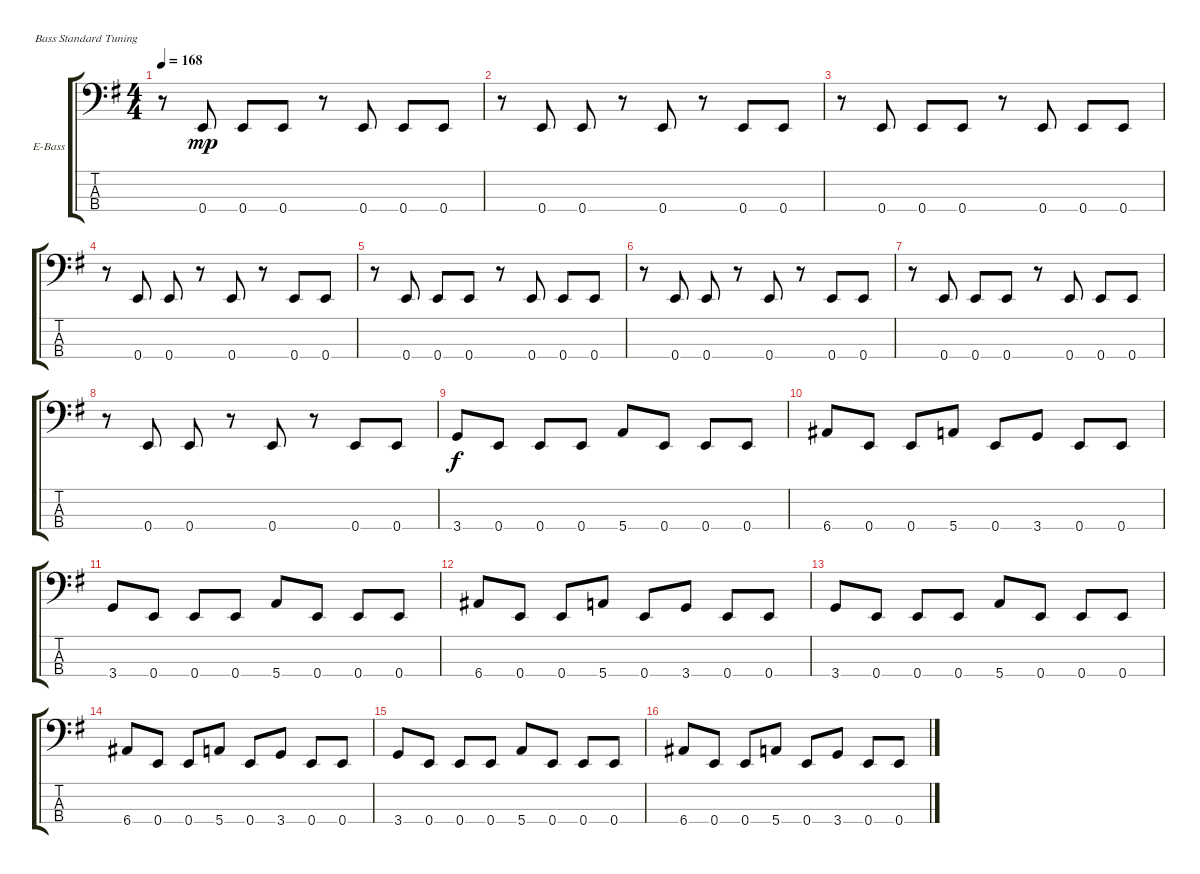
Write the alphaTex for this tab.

\defaultSystemsLayout 4
\bracketExtendMode groupsimilarinstruments
\firstSystemTrackNameOrientation horizontal
\otherSystemsTrackNameOrientation horizontal
\track ("Electric Bass" "E-Bass") {instrument electricbassfinger}
\staff {score tabs}
\tuning (G2 D2 A1 E1)
\ts (4 4)
\tempo 168
\clef f4
\ks eminor
r.8{dy f} 0.4.8{dy mp} 0.4.8 0.4.8 r.8 0.4.8 0.4.8 0.4.8 |
r.8 0.4.8 0.4.8 r.8 0.4.8 r.8 0.4.8 0.4.8 |
r.8 0.4.8 0.4.8 0.4.8 r.8 0.4.8 0.4.8 0.4.8 |
r.8 0.4.8 0.4.8 r.8 0.4.8 r.8 0.4.8 0.4.8 |
r.8 0.4.8 0.4.8 0.4.8 r.8 0.4.8 0.4.8 0.4.8 |
r.8 0.4.8 0.4.8 r.8 0.4.8 r.8 0.4.8 0.4.8 |
r.8 0.4.8 0.4.8 0.4.8 r.8 0.4.8 0.4.8 0.4.8 |
r.8 0.4.8 0.4.8 r.8 0.4.8 r.8 0.4.8 0.4.8 |
3.4.8{dy f} 0.4.8 0.4.8 0.4.8 5.4.8 0.4.8 0.4.8 0.4.8 |
6.4.8 0.4.8 0.4.8 5.4.8 0.4.8 3.4.8 0.4.8 0.4.8 |
3.4.8 0.4.8 0.4.8 0.4.8 5.4.8 0.4.8 0.4.8 0.4.8 |
6.4.8 0.4.8 0.4.8 5.4.8 0.4.8 3.4.8 0.4.8 0.4.8 |
3.4.8 0.4.8 0.4.8 0.4.8 5.4.8 0.4.8 0.4.8 0.4.8 |
6.4.8 0.4.8 0.4.8 5.4.8 0.4.8 3.4.8 0.4.8 0.4.8 |
3.4.8 0.4.8 0.4.8 0.4.8 5.4.8 0.4.8 0.4.8 0.4.8 |
6.4.8 0.4.8 0.4.8 5.4.8 0.4.8 3.4.8 0.4.8 0.4.8
